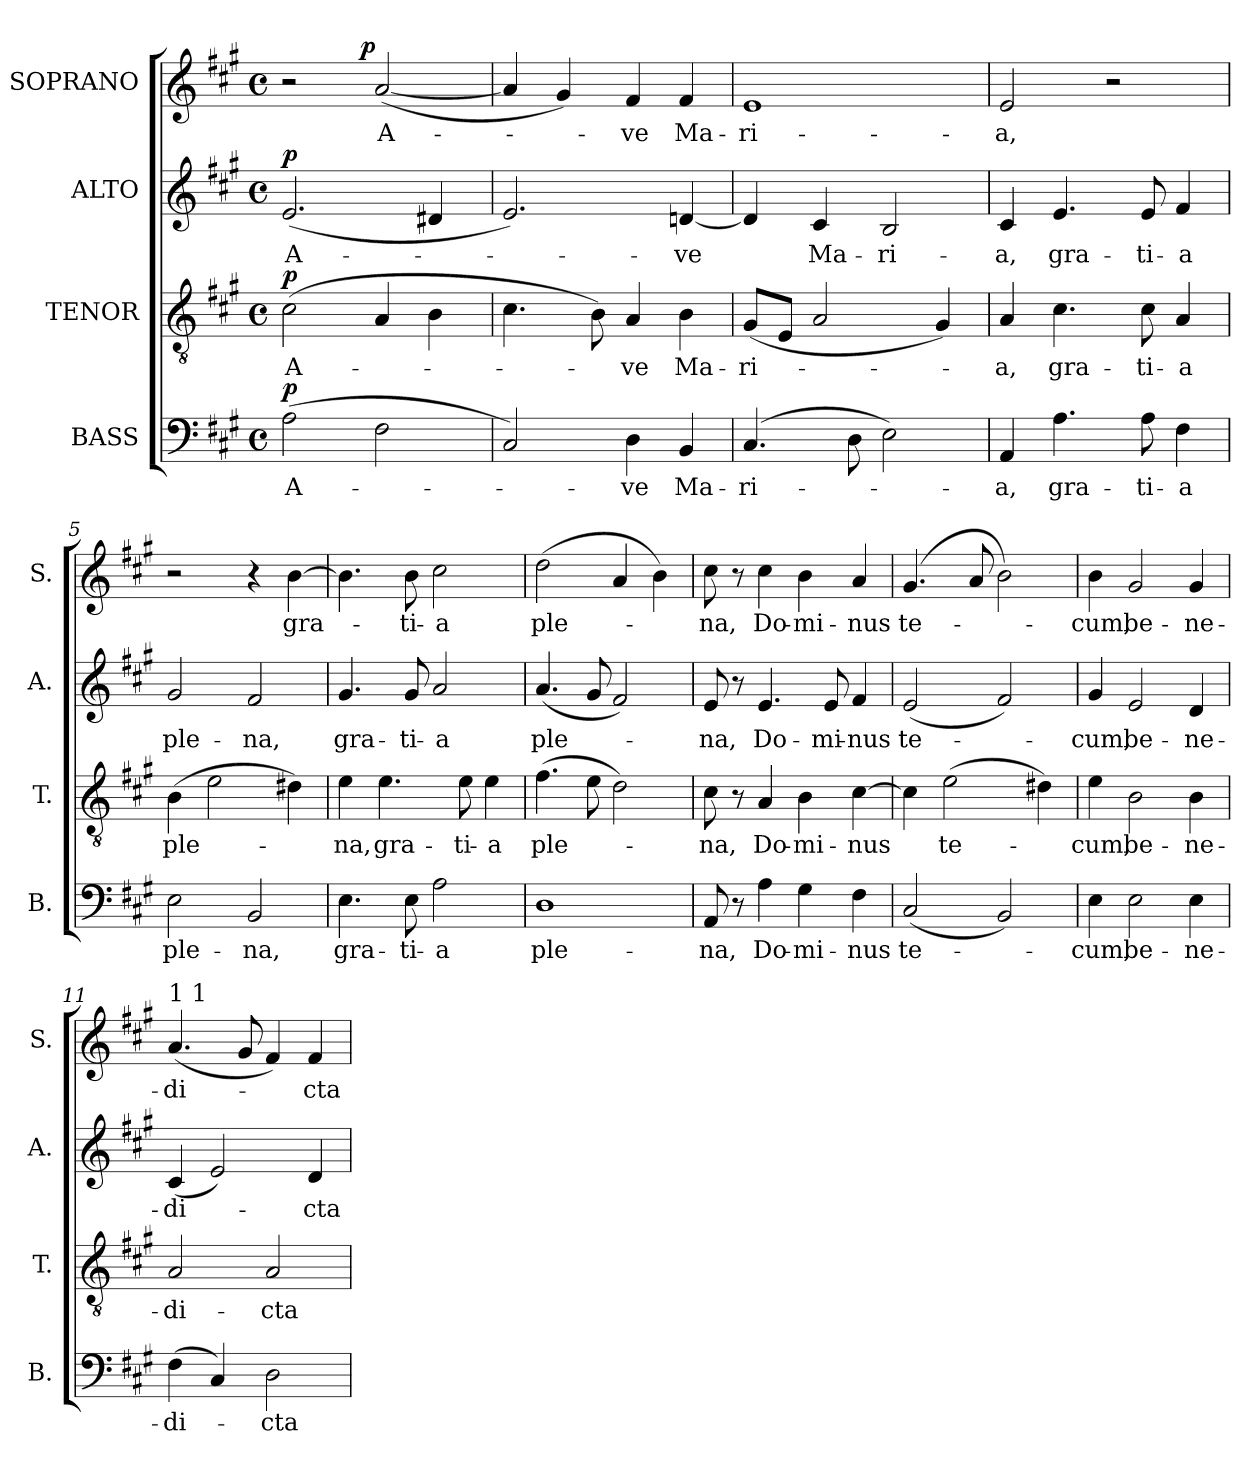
**kern	**text	**dynam	**kern	**text	**dynam	**kern	**text	**dynam	**kern	**text	**dynam
*part4	*part4	*part4	*part3	*part3	*part3	*part2	*part2	*part2	*part1	*part1	*part1
*staff4	*staff4	*staff4	*staff3	*staff3	*staff3	*staff2	*staff2	*staff2	*staff1	*staff1	*staff1
*I"BASS	*	*	*I"TENOR	*	*	*I"ALTO	*	*	*I"SOPRANO	*	*
*I'B.	*	*	*I'T.	*	*	*I'A.	*	*	*I'S.	*	*
*clefF4	*	*	*clefGv2	*	*	*clefG2	*	*	*clefG2	*	*
*k[f#c#g#]	*	*	*k[f#c#g#]	*	*	*k[f#c#g#]	*	*	*k[f#c#g#]	*	*
*A:	*	*	*A:	*	*	*A:	*	*	*A:	*	*
*M4/4	*	*	*M4/4	*	*	*M4/4	*	*	*M4/4	*	*
*met(c)	*	*	*met(c)	*	*	*met(c)	*	*	*met(c)	*	*
=1	=1	=1	=1	=1	=1	=1	=1	=1	=1	=1	=1
!	!LO:LY:b	!LO:DY:a	!	!LO:LY:b	!LO:DY:a	!	!LO:LY:b	!LO:DY:a	!	!	!
*	*	*	*	*	*	*	*	*	*^	*	*
(>2A\	A-	p	(>2c#\	A-	p	(<2.e/	A-	p	2r	4...ryy	.	.
!	!	!	!	!	!	!	!	!	!	!	!	!LO:DY:a
.	.	.	.	.	.	.	.	.	.	2ryy	.	p
!	!	!	!	!	!	!	!	!	!	!	!LO:LY:b	!
2F#\	.	.	4A/	.	.	.	.	.	(<[<2a/	.	A-	.
.	.	.	4B\	.	.	4d#X/	.	.	.	.	.	.
.	.	.	.	.	.	.	.	.	.	32ryy	.	.
*	*	*	*	*	*	*	*	*	*v	*v	*	*
=2	=2	=2	=2	=2	=2	=2	=2	=2	=2	=2	=2
2C#/)	.	.	4.c#\	.	.	2.e/)	.	.	4a/]	.	.
.	.	.	.	.	.	.	.	.	4g#/)	.	.
.	.	.	8B\)	.	.	.	.	.	.	.	.
!	!LO:LY:b	!	!	!LO:LY:b	!	!	!	!	!	!LO:LY:b	!
4D\	-ve	.	4A/	-ve	.	.	.	.	4f#/	-ve	.
!	!LO:LY:b	!	!	!LO:LY:b	!	!	!LO:LY:b	!	!	!LO:LY:b	!
4BB/	Ma-	.	4B\	Ma-	.	[<4dn/	-ve	.	4f#/	Ma-	.
=3	=3	=3	=3	=3	=3	=3	=3	=3	=3	=3	=3
!	!LO:LY:b	!	!	!LO:LY:b	!	!	!	!	!	!LO:LY:b	!
(4.C#/	-ri-	.	(<8G#/L	-ri-	.	4d/]	.	.	1e	-ri-	.
.	.	.	8E/J	.	.	.	.	.	.	.	.
!	!	!	!	!	!	!	!LO:LY:b	!	!	!	!
.	.	.	2A/	.	.	4c#/	Ma-	.	.	.	.
8D\	.	.	.	.	.	.	.	.	.	.	.
!	!	!	!	!	!	!	!LO:LY:b	!	!	!	!
2E\)	.	.	.	.	.	2B/	-ri-	.	.	.	.
.	.	.	4G#/)	.	.	.	.	.	.	.	.
=4	=4	=4	=4	=4	=4	=4	=4	=4	=4	=4	=4
!	!LO:LY:b	!	!	!LO:LY:b	!	!	!LO:LY:b	!	!	!LO:LY:b	!
4AA/	-a,	.	4A/	-a,	.	4c#/	-a,	.	2e/	-a,	.
!	!LO:LY:b	!	!	!LO:LY:b	!	!	!LO:LY:b	!	!	!	!
4.A\	gra-	.	4.c#\	gra-	.	4.e/	gra-	.	.	.	.
.	.	.	.	.	.	.	.	.	2r	.	.
!	!LO:LY:b	!	!	!LO:LY:b	!	!	!LO:LY:b	!	!	!	!
8A\	-ti-	.	8c#\	-ti-	.	8e/	-ti-	.	.	.	.
!	!LO:LY:b	!	!	!LO:LY:b	!	!	!LO:LY:b	!	!	!	!
4F#\	-a	.	4A/	-a	.	4f#/	-a	.	.	.	.
=5	=5	=5	=5	=5	=5	=5	=5	=5	=5	=5	=5
!	!LO:LY:b	!	!	!LO:LY:b	!	!	!LO:LY:b	!	!	!	!
2E\	ple-	.	(>4B\	ple-	.	2g#/	ple-	.	2r	.	.
.	.	.	2e\	.	.	.	.	.	.	.	.
!	!LO:LY:b	!	!	!	!	!	!LO:LY:b	!	!	!	!
2BB/	-na,	.	.	.	.	2f#/	-na,	.	4r	.	.
!	!	!	!	!	!	!	!	!	!	!LO:LY:b	!
.	.	.	4d#X\)	.	.	.	.	.	[<4b\	gra-	.
!!LO:LB:g=z
=6	=6	=6	=6	=6	=6	=6	=6	=6	=6	=6	=6
!	!LO:LY:b	!	!	!LO:LY:b	!	!	!LO:LY:b	!	!	!	!
4.E\	gra-	.	4e\	-na,	.	4.g#/	gra-	.	4.b\]	.	.
!	!	!	!	!LO:LY:b	!	!	!	!	!	!	!
.	.	.	4.e\	gra-	.	.	.	.	.	.	.
!	!LO:LY:b	!	!	!	!	!	!LO:LY:b	!	!	!LO:LY:b	!
8E\	-ti-	.	.	.	.	8g#/	-ti-	.	8b\	-ti-	.
!	!LO:LY:b	!	!	!	!	!	!LO:LY:b	!	!	!LO:LY:b	!
2A\	-a	.	.	.	.	2a/	-a	.	2cc#\	-a	.
!	!	!	!	!LO:LY:b	!	!	!	!	!	!	!
.	.	.	8e\	-ti-	.	.	.	.	.	.	.
!	!	!	!	!LO:LY:b	!	!	!	!	!	!	!
.	.	.	4e\	-a	.	.	.	.	.	.	.
=7	=7	=7	=7	=7	=7	=7	=7	=7	=7	=7	=7
!	!LO:LY:b	!	!	!LO:LY:b	!	!	!LO:LY:b	!	!	!LO:LY:b	!
1D	ple-	.	(>4.f#\	ple-	.	(<4.a/	ple-	.	(>2dd\	ple-	.
.	.	.	8e\	.	.	8g#/	.	.	.	.	.
.	.	.	2d\)	.	.	2f#/)	.	.	4a/	.	.
.	.	.	.	.	.	.	.	.	4b\)	.	.
=8	=8	=8	=8	=8	=8	=8	=8	=8	=8	=8	=8
!	!LO:LY:b	!	!	!LO:LY:b	!	!	!LO:LY:b	!	!	!LO:LY:b	!
8AA/	-na,	.	8c#\	-na,	.	8e/	-na,	.	8cc#\	-na,	.
8r	.	.	8r	.	.	8r	.	.	8r	.	.
!	!LO:LY:b	!	!	!LO:LY:b	!	!	!LO:LY:b	!	!	!LO:LY:b	!
4A\	Do-	.	4A/	Do-	.	4.e/	Do-	.	4cc#\	Do-	.
!	!LO:LY:b	!	!	!LO:LY:b	!	!	!	!	!	!LO:LY:b	!
4G#\	-mi-	.	4B\	-mi-	.	.	.	.	4b\	-mi-	.
!	!	!	!	!	!	!	!LO:LY:b	!	!	!	!
.	.	.	.	.	.	8e/	-mi-	.	.	.	.
!	!LO:LY:b:rj	!	!	!LO:LY:b	!	!	!LO:LY:b:rj	!	!	!LO:LY:b	!
4F#\	-nus	.	[>4c#\	-nus	.	4f#/	-nus	.	4a/	-nus	.
=9	=9	=9	=9	=9	=9	=9	=9	=9	=9	=9	=9
!	!LO:LY:b	!	!	!	!	!	!LO:LY:b	!	!	!LO:LY:b	!
(<2C#/	te-	.	4c#\]	.	.	(<2e/	te-	.	(4.g#/	te-	.
!	!	!	!	!LO:LY:b	!	!	!	!	!	!	!
.	.	.	(>2e\	te-	.	.	.	.	.	.	.
.	.	.	.	.	.	.	.	.	8a/	.	.
2BB/)	.	.	.	.	.	2f#/)	.	.	2b\)	.	.
.	.	.	4d#X\)	.	.	.	.	.	.	.	.
=10	=10	=10	=10	=10	=10	=10	=10	=10	=10	=10	=10
!	!LO:LY:b	!	!	!LO:LY:b	!	!	!LO:LY:b	!	!	!LO:LY:b	!
4E\	-cum,	.	4e\	-cum,	.	4g#/	-cum,	.	4b\	-cum,	.
!	!LO:LY:b	!	!	!LO:LY:b	!	!	!LO:LY:b	!	!	!LO:LY:b	!
2E\	be-	.	2B\	be-	.	2e/	be-	.	2g#/	be-	.
!	!LO:LY:b	!	!	!LO:LY:b	!	!	!LO:LY:b	!	!	!LO:LY:b	!
4E\	-ne-	.	4B\	-ne-	.	4d/	-ne-	.	4g#/	-ne-	.
!!LO:LB:g=z
=11	=11	=11	=11	=11	=11	=11	=11	=11	=11	=11	=11
!	!	!	!	!	!	!	!	!	!LO:TX:a:t=1 1	!	!
!	!LO:LY:b	!	!	!LO:LY:b	!	!	!LO:LY:b	!	!	!LO:LY:b	!
(>4F#\	-di-	.	2A/	-di-	.	(<4c#/	-di-	.	(<4.a/	-di-	.
4C#/)	.	.	.	.	.	2e/)	.	.	.	.	.
.	.	.	.	.	.	.	.	.	8g#/	.	.
!	!LO:LY:b	!	!	!LO:LY:b	!	!	!	!	!	!	!
2D\	-cta	.	2A/	-cta	.	.	.	.	4f#/)	.	.
!	!	!	!	!	!	!	!LO:LY:b	!	!	!LO:LY:b	!
.	.	.	.	.	.	4d/	-cta	.	4f#/	-cta	.
=	=	=	=	=	=	=	=	=	=	=	=
*-	*-	*-	*-	*-	*-	*-	*-	*-	*-	*-	*-
